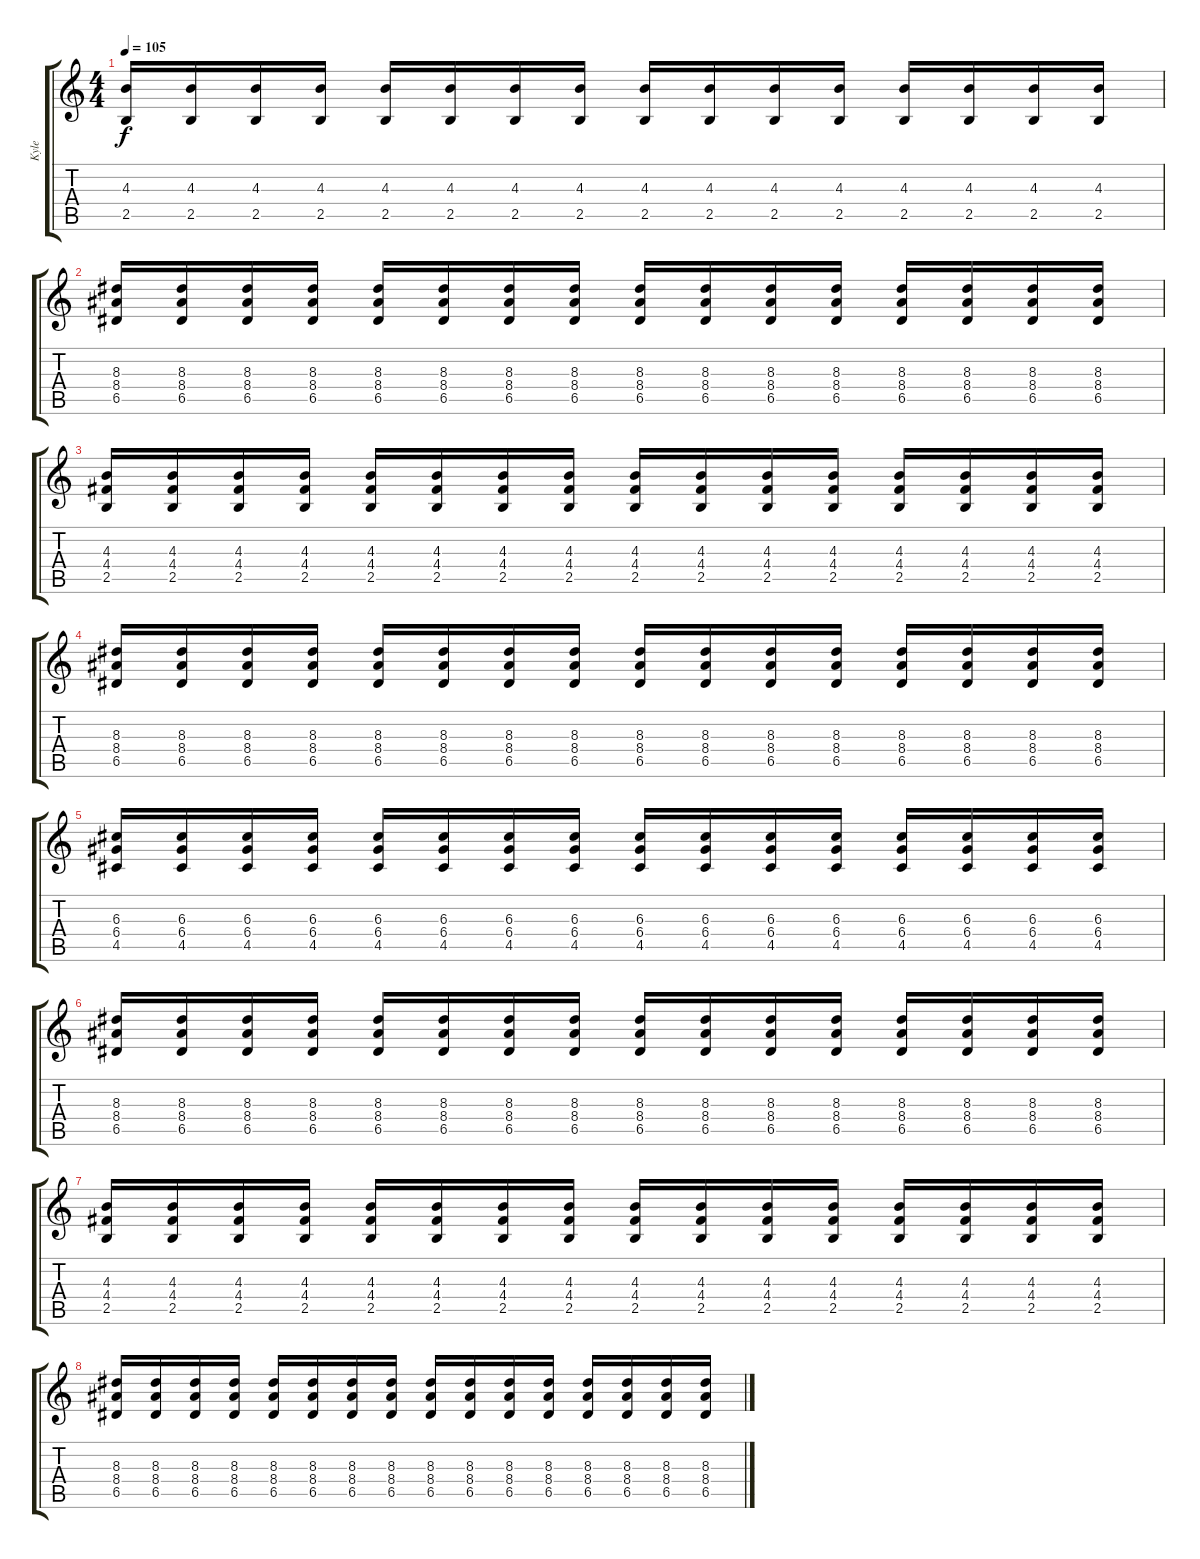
\track ("Kyle" "Kyle") {instrument distortionguitar}
\staff {score tabs}
\tuning (E4 B3 G3 D3 A2 E2) {hide}
\ts (4 4)
\tempo 105
\clef g2
\ks c
(4.3 2.5).16{dy f} (4.3 2.5).16 (4.3 2.5).16 (4.3 2.5).16 (4.3 2.5).16 (4.3 2.5).16 (4.3 2.5).16 (4.3 2.5).16 (4.3 2.5).16 (4.3 2.5).16 (4.3 2.5).16 (4.3 2.5).16 (4.3 2.5).16 (4.3 2.5).16 (4.3 2.5).16 (4.3 2.5).16 |
(8.3 8.4 6.5).16 (8.3 8.4 6.5).16 (8.3 8.4 6.5).16 (8.3 8.4 6.5).16 (8.3 8.4 6.5).16 (8.3 8.4 6.5).16 (8.3 8.4 6.5).16 (8.3 8.4 6.5).16 (8.3 8.4 6.5).16 (8.3 8.4 6.5).16 (8.3 8.4 6.5).16 (8.3 8.4 6.5).16 (8.3 8.4 6.5).16 (8.3 8.4 6.5).16 (8.3 8.4 6.5).16 (8.3 8.4 6.5).16 |
(4.3 4.4 2.5).16 (4.3 4.4 2.5).16 (4.3 4.4 2.5).16 (4.3 4.4 2.5).16 (4.3 4.4 2.5).16 (4.3 4.4 2.5).16 (4.3 4.4 2.5).16 (4.3 4.4 2.5).16 (4.3 4.4 2.5).16 (4.3 4.4 2.5).16 (4.3 4.4 2.5).16 (4.3 4.4 2.5).16 (4.3 4.4 2.5).16 (4.3 4.4 2.5).16 (4.3 4.4 2.5).16 (4.3 4.4 2.5).16 |
(8.3 8.4 6.5).16 (8.3 8.4 6.5).16 (8.3 8.4 6.5).16 (8.3 8.4 6.5).16 (8.3 8.4 6.5).16 (8.3 8.4 6.5).16 (8.3 8.4 6.5).16 (8.3 8.4 6.5).16 (8.3 8.4 6.5).16 (8.3 8.4 6.5).16 (8.3 8.4 6.5).16 (8.3 8.4 6.5).16 (8.3 8.4 6.5).16 (8.3 8.4 6.5).16 (8.3 8.4 6.5).16 (8.3 8.4 6.5).16 |
(6.3 6.4 4.5).16 (6.3 6.4 4.5).16 (6.3 6.4 4.5).16 (6.3 6.4 4.5).16 (6.3 6.4 4.5).16 (6.3 6.4 4.5).16 (6.3 6.4 4.5).16 (6.3 6.4 4.5).16 (6.3 6.4 4.5).16 (6.3 6.4 4.5).16 (6.3 6.4 4.5).16 (6.3 6.4 4.5).16 (6.3 6.4 4.5).16 (6.3 6.4 4.5).16 (6.3 6.4 4.5).16 (6.3 6.4 4.5).16 |
(8.3 8.4 6.5).16 (8.3 8.4 6.5).16 (8.3 8.4 6.5).16 (8.3 8.4 6.5).16 (8.3 8.4 6.5).16 (8.3 8.4 6.5).16 (8.3 8.4 6.5).16 (8.3 8.4 6.5).16 (8.3 8.4 6.5).16 (8.3 8.4 6.5).16 (8.3 8.4 6.5).16 (8.3 8.4 6.5).16 (8.3 8.4 6.5).16 (8.3 8.4 6.5).16 (8.3 8.4 6.5).16 (8.3 8.4 6.5).16 |
(4.3 4.4 2.5).16 (4.3 4.4 2.5).16 (4.3 4.4 2.5).16 (4.3 4.4 2.5).16 (4.3 4.4 2.5).16 (4.3 4.4 2.5).16 (4.3 4.4 2.5).16 (4.3 4.4 2.5).16 (4.3 4.4 2.5).16 (4.3 4.4 2.5).16 (4.3 4.4 2.5).16 (4.3 4.4 2.5).16 (4.3 4.4 2.5).16 (4.3 4.4 2.5).16 (4.3 4.4 2.5).16 (4.3 4.4 2.5).16 |
(8.3 8.4 6.5).16 (8.3 8.4 6.5).16 (8.3 8.4 6.5).16 (8.3 8.4 6.5).16 (8.3 8.4 6.5).16 (8.3 8.4 6.5).16 (8.3 8.4 6.5).16 (8.3 8.4 6.5).16 (8.3 8.4 6.5).16 (8.3 8.4 6.5).16 (8.3 8.4 6.5).16 (8.3 8.4 6.5).16 (8.3 8.4 6.5).16 (8.3 8.4 6.5).16 (8.3 8.4 6.5).16 (8.3 8.4 6.5).16
